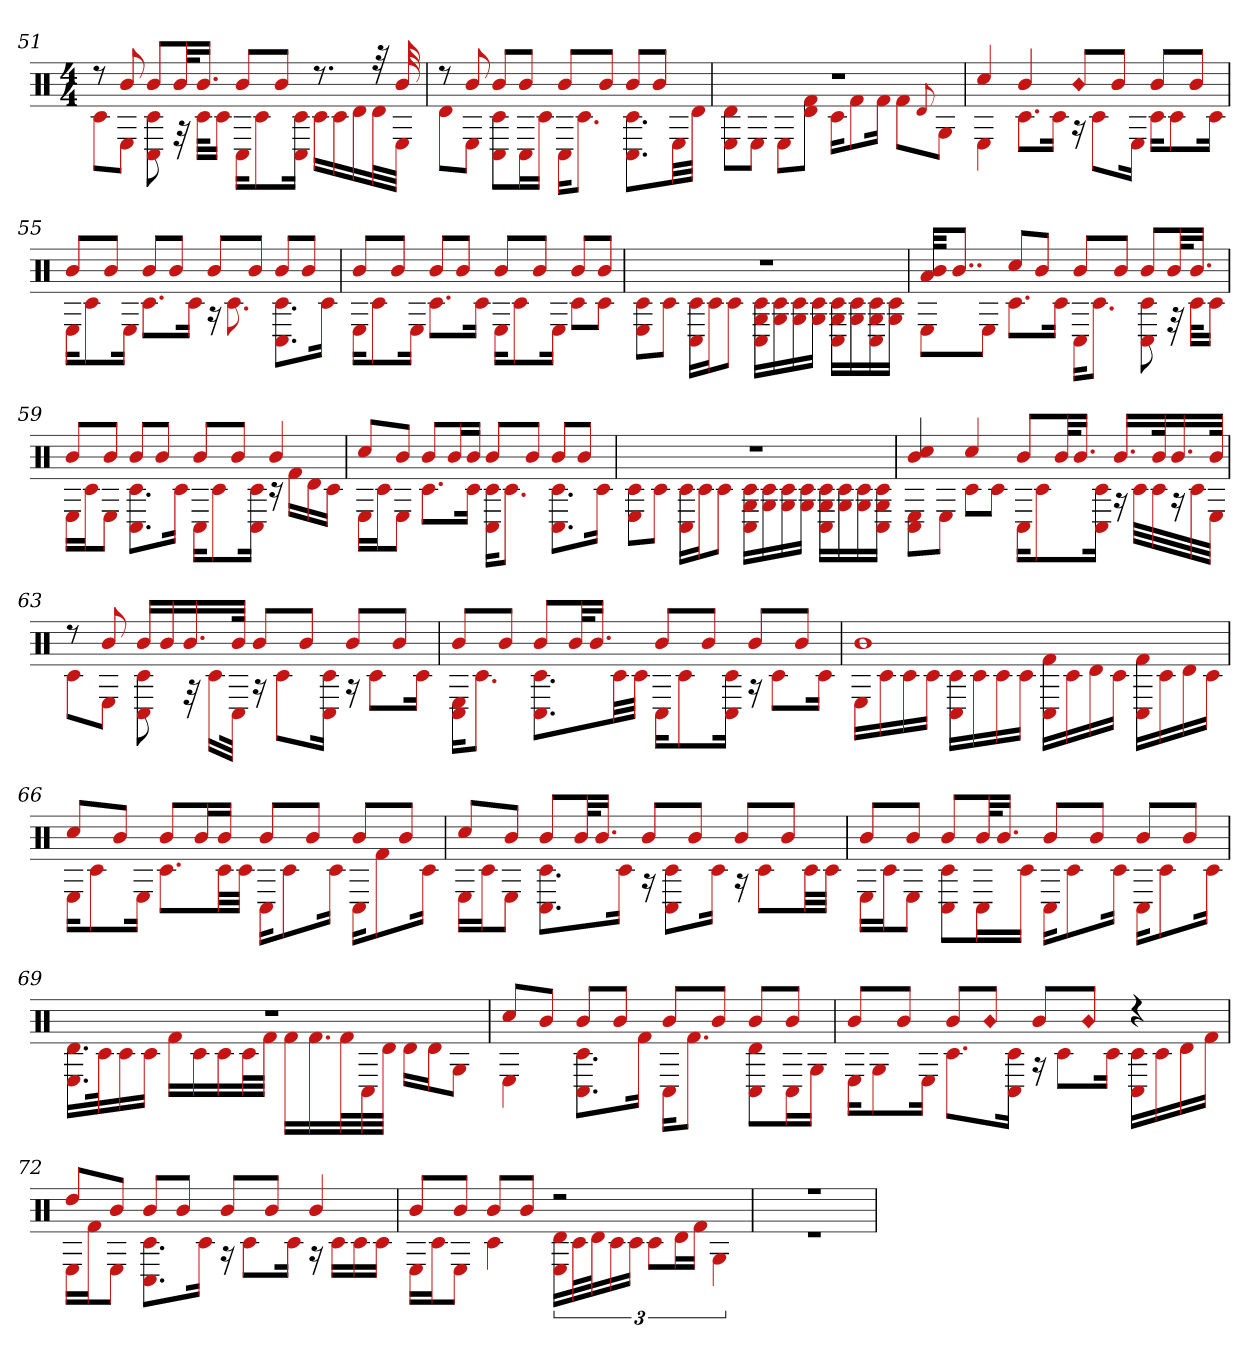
**kern
*part1
*staff1
*clefX
*k[]
*M4/4
=51
*^
8r	8c#L
8b	8EJ
8bL	8C# 8c#
32bkL	32r
16.bJJ	32c#KLL
.	16c#JJ
8bL	16C#KL
.	8c#
8bJ	.
.	16c# 16C#Jk
8.r	16c#LL
.	16c#
.	16d
32r	32dL
32b	32EJJJ
=52	=52
8r	8dL
8b	8EJ
8bL	8C# 8c#L
8bJ	16C#L
.	16c#JJ
8bL	16C#KL
.	8.c#J
8bJ	.
8bL	8.C# 8.c#L
8bJ	.
.	32ELL
.	32dJJJ
=53	=53
1r	8d 8EL
.	8EJ
.	8EL
.	8d 8f#J
.	16c#KL
.	8f#
.	16f#Jk
.	8f#L
.	8qqd
.	8GJ
=54	=54
4cc#	4E
4b	8.c#L
.	16c#Jk
!LO:N:head=diamond	!
8bL	16r
.	8c#L
8bJ	.
.	16EJk
8bL	16c#KL
.	8c#
8bJ	.
.	16c#Jk
=55	=55
8bL	16EKL
.	8c#
8bJ	.
.	16EJk
8bL	8.c#L
8bJ	.
.	16c#Jk
8bL	16r
.	8.c#
8bJ	.
8bL	8.C# 8.c#L
8bJ	.
.	16c#Jk
=56	=56
8bL	16EKL
.	8c#
8bJ	.
.	16EJk
8bL	8.c#L
8bJ	.
.	16c#Jk
8bL	16EKL
.	8c#
8bJ	.
.	16EJk
8bL	8c#L
8bJ	8c#J
=57	=57
1r	8E 8c#L
.	8c#J
.	16c# 16C#LL
.	16c#J
.	8c#J
.	16C# 16G 16c#LL
.	16G 16c#
.	16c# 16G
.	16c# 16GJJ
.	16c# 16G 16C#LL
.	16c# 16G
.	16c# 16G 16C#
.	16c# 16GJJ
=58	=58
32a 32bKKL	8EL
8..bJ	.
.	8EJ
8cc#L	8.c#L
8bJ	.
.	16c#Jk
8bL	16C#KL
.	8.c#J
8bJ	.
8bL	8C# 8c#
32bkL	32r
16.bJJ	32c#KLL
.	16c#JJ
=59	=59
8bL	16ELL
.	16c#J
8bJ	8EJ
8bL	8.C# 8.c#L
8bJ	.
.	16c#Jk
8bL	16C#KL
.	8c#
8bJ	.
.	16c# 16C#Jk
4b	16r
.	16f#LL
.	16d
.	16c#JJ
=60	=60
8cc#L	16ELL
.	16c#J
8bJ	8EJ
8bL	8.c#L
16bL	.
16bJJ	16c#Jk
8bL	16c# 16C#KL
.	8.c#J
8bJ	.
8bL	8.C# 8.c#L
8bJ	.
.	16c#Jk
=61	=61
1r	8E 8c#L
.	8c#J
.	16c# 16C#LL
.	16c#J
.	8c#J
.	16G 16C# 16c#LL
.	16G 16c#
.	16G 16c#
.	16G 16c#JJ
.	16c# 16G 16C#LL
.	16c# 16G
.	16c# 16G
.	16C# 16G 16c#JJ
=62	=62
4b 4cc#	8E 8C#L
.	8EJ
4cc#	8c#L
.	8c#J
8bL	16C#KL
.	8c#
32bkL	.
16.bJJ	.
.	16c# 16C#Jk
16.bLL	16r
.	32c#LLL
32bk	32c#
16.b	16r
.	32c#
32bJJk	32EJJJ
=63	=63
8r	8c#L
8b	8EJ
16bLL	8C# 8c#
16b	.
16.b	32r
.	16c#LL
32bJJk	32C#JJk
8bL	16r
.	8c#L
8bJ	.
.	16c# 16C#Jk
8bL	16r
.	8c#L
8bJ	.
.	16c#Jk
=64	=64
8bL	16E 16C#KL
.	8.c#J
8bJ	.
8bL	8.C# 8.c#L
32bkL	.
16.bJJ	.
.	32c#LL
.	32c#JJJ
8bL	16C#KL
.	8c#
8bJ	.
.	16c# 16C#Jk
8bL	16r
.	8c#L
8bJ	.
.	16c#Jk
=65	=65
1b	16ELL
.	16c#
.	16c#
.	16c#JJ
.	16C# 16c#LL
.	16c#
.	16c#
.	16c#JJ
.	16f# 16C#LL
.	16c#
.	16d
.	16c#JJ
.	16C# 16f#LL
.	16c#
.	16d
.	16c#JJ
=66	=66
8cc#L	16EKL
.	8c#
8bJ	.
.	16EJk
8bL	8.c#L
16bL	.
16bJJ	32c#LL
.	32c#JJJ
8bL	16C#KL
.	8c#
8bJ	.
.	16c#Jk
8bL	16C#KL
.	8f#
8bJ	.
.	16c#Jk
=67	=67
8cc#L	16ELL
.	16c#J
8bJ	8EJ
8bL	8.c# 8.C#L
32bkL	.
16.bJJ	.
.	16c#Jk
8bL	16r
.	8C# 8c#L
8bJ	.
.	16c#Jk
8bL	16r
.	8c#L
8bJ	.
.	32c#LL
.	32c#JJJ
=68	=68
8bL	16ELL
.	16c#J
8bJ	8EJ
8bL	8C# 8c#L
32bkL	16C#L
16.bJJ	.
.	16c#JJ
8bL	16C#KL
.	8c#
8bJ	.
.	16c#Jk
8bL	16C#KL
.	8c#
8bJ	.
.	16c#Jk
=69	=69
1r	16.E 16.dLL
.	32c#k
.	16c#
.	16c#JJ
.	16f#LL
.	16c#
.	16c#
.	32c#L
.	32f#JJJ
.	16f#LL
.	16.f#
.	32f#L
.	32C#
.	32dJJJ
.	16dLL
.	16dJ
.	8GJ
=70	=70
8cc#L	4E
8bJ	.
8bL	8.C# 8.c#L
8bJ	.
.	16f#Jk
8bL	16C#KL
.	8.f#J
8bJ	.
8bL	8C# 8dL
8bJ	16C#L
.	16GJJ
=71	=71
8bL	16EKL
.	8G
8bJ	.
.	16EJk
8bL	8.c#L
!LO:N:head=diamond	!
8bJ	.
.	16c# 16C#Jk
8bL	16r
.	8c#L
!LO:N:head=diamond	!
8bJ	.
.	16c#Jk
4r	16C# 16c#LL
.	16c#
.	16d
.	16f#JJ
=72	=72
8ddL	16ELL
.	16f#J
8bJ	8EJ
8bL	8.c# 8.C#L
8bJ	.
.	16c#Jk
8bL	16r
.	8c#L
8bJ	.
.	16c#Jk
4b	16r
.	16c#LL
.	16c#
.	16c#JJ
=73	=73
8bL	16ELL
.	16c#J
8bJ	8EJ
8bL	4c#
8bJ	.
2r	24d 24ELL
.	48c#L
.	48dJ
.	24c#
.	24c#JJ
.	12c#L
.	24dL
.	24f#JJ
.	6G
=74	=74
1r	1r
*v	*v
=
*-
